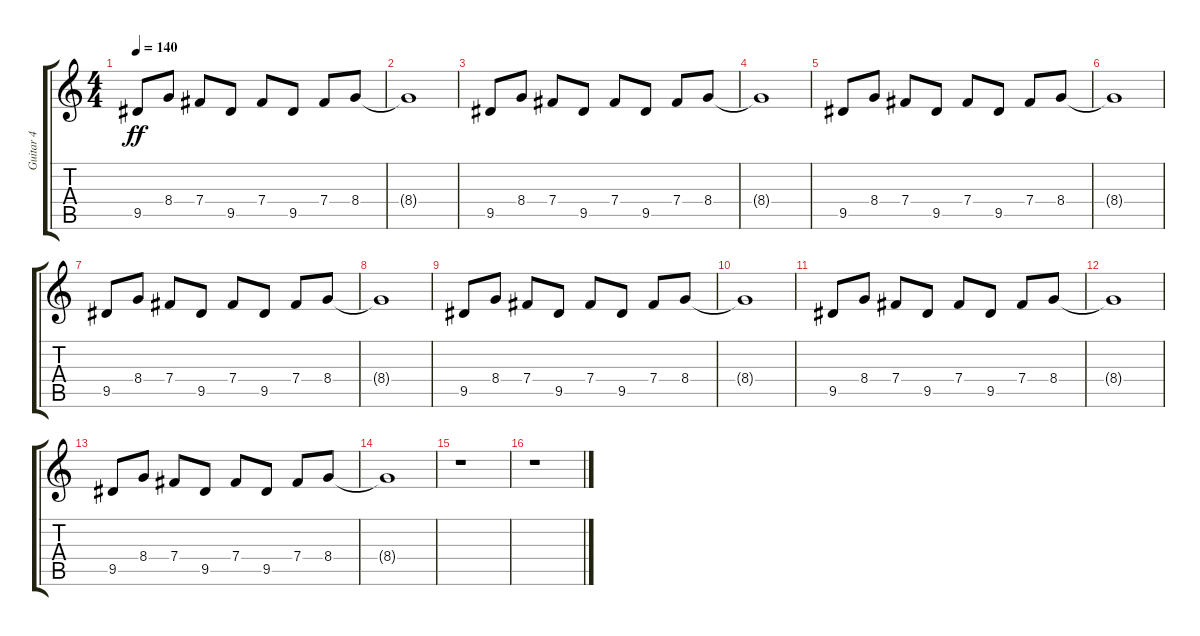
\track ("Guitar 4" "Guitar 4") {instrument distortionguitar}
\staff {score tabs}
\tuning (Db4 Ab3 E3 B2 Gb2 Db2) {hide}
\ts (4 4)
\tempo 140
\clef g2
\ks c
9.5.8{dy ff} 8.4.8 7.4.8 9.5.8 7.4.8 9.5.8 7.4.8 8.4.8 |
8.4{t}.1 |
9.5.8 8.4.8 7.4.8 9.5.8 7.4.8 9.5.8 7.4.8 8.4.8 |
8.4{t}.1 |
9.5.8 8.4.8 7.4.8 9.5.8 7.4.8 9.5.8 7.4.8 8.4.8 |
8.4{t}.1 |
9.5.8 8.4.8 7.4.8 9.5.8 7.4.8 9.5.8 7.4.8 8.4.8 |
8.4{t}.1 |
9.5.8 8.4.8 7.4.8 9.5.8 7.4.8 9.5.8 7.4.8 8.4.8 |
8.4{t}.1 |
9.5.8 8.4.8 7.4.8 9.5.8 7.4.8 9.5.8 7.4.8 8.4.8 |
8.4{t}.1 |
9.5.8 8.4.8 7.4.8 9.5.8 7.4.8 9.5.8 7.4.8 8.4.8 |
8.4{t}.1 |
r.1 |
r.1
